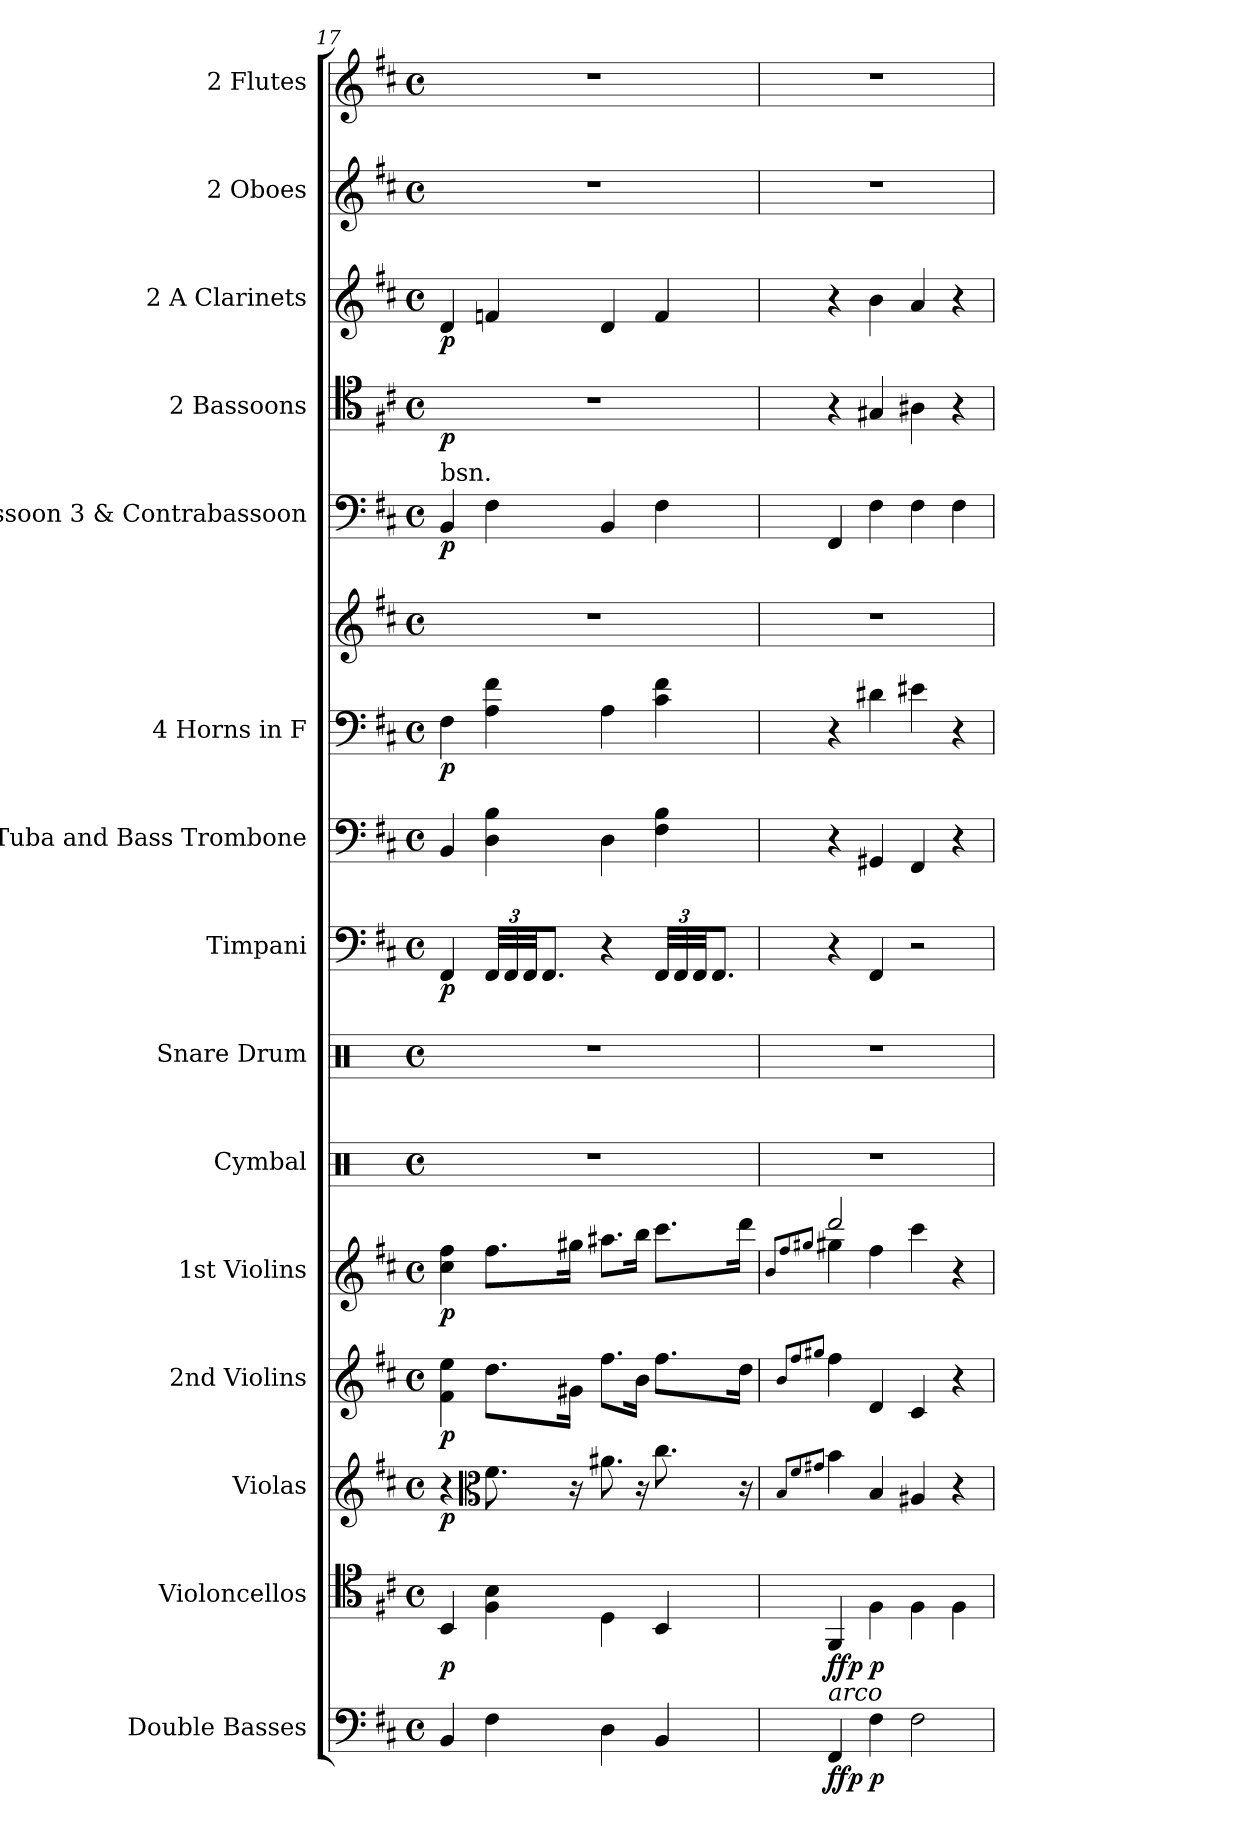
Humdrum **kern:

**kern	**dynam	**kern	**dynam	**kern	**dynam	**kern	**dynam	**kern	**dynam	**kern	**kern	**kern	**dynam	**kern	**kern	**kern	**dynam	**kern	**dynam	**kern	**dynam	**kern	**dynam	**kern	**kern
*part15	*part15	*part14	*part14	*part13	*part13	*part12	*part12	*part11	*part11	*part10	*part9	*part8	*part8	*part7	*part6	*part6	*part6	*part5	*part5	*part4	*part4	*part3	*part3	*part2	*part1
*staff16	*staff16	*staff15	*staff15	*staff14	*staff14	*staff13	*staff13	*staff12	*staff12	*staff11	*staff10	*staff9	*staff9	*staff8	*staff7	*staff6	*staff6/7	*staff5	*staff5	*staff4	*staff4	*staff3	*staff3	*staff2	*staff1
*I"Double Basses	*	*I"Violoncellos	*	*I"Violas	*	*I"2nd Violins	*	*I"1st Violins	*	*I"Cymbal	*I"Snare Drum	*I"Timpani	*	*I"Tuba and  Bass Trombone	*I"4 Horns in F	*	*	*I"Bassoon 3 &amp; Contrabassoon	*	*I"2 Bassoons	*	*I"2 A Clarinets	*	*I"2 Oboes	*I"2 Flutes
*	*	*	*	*	*	*	*	*	*	*I'Cym	*I'Sn Dr	*I'Timp	*	*I'Tba	*I'Hn	*	*	*I'Bsn	*	*I'Bsn	*	*I'Cl	*	*I'Ob	*I'Fl
*clefF4	*	*clefC4	*	*clefG2	*	*clefG2	*	*clefG2	*	*clefX	*clefX	*clefF4	*	*clefF4	*clefF4	*clefG2	*	*clefF4	*	*clefC4	*	*clefG2	*	*clefG2	*clefG2
*ITrd7c12	*	*	*	*	*	*	*	*	*	*	*	*	*	*	*ITrd4c7	*ITrd4c7	*	*	*	*	*	*ITrd2c3	*	*	*
*k[f#c#]	*	*k[f#c#]	*	*k[f#c#]	*	*k[f#c#]	*	*k[f#c#]	*	*k[]	*k[]	*k[f#c#]	*	*k[f#c#]	*k[f#]	*k[f#]	*	*k[f#c#]	*	*k[f#c#]	*	*k[f#c#g#d#a#]	*	*k[f#c#]	*k[f#c#]
*M4/4	*	*M4/4	*	*M4/4	*	*M4/4	*	*M4/4	*	*M4/4	*M4/4	*M4/4	*	*M4/4	*M4/4	*M4/4	*	*M4/4	*	*M4/4	*	*M4/4	*	*M4/4	*M4/4
*met(c)	*	*met(c)	*	*met(c)	*	*met(c)	*	*met(c)	*	*met(c)	*met(c)	*met(c)	*	*met(c)	*met(c)	*met(c)	*	*met(c)	*	*met(c)	*	*met(c)	*	*met(c)	*met(c)
=17	=17	=17	=17	=17	=17	=17	=17	=17	=17	=17	=17	=17	=17	=17	=17	=17	=17	=17	=17	=17	=17	=17	=17	=17	=17
!	!	!	!	!	!	!	!	!	!	!	!	!	!	!	!	!	!	!LO:TX:a:t=bsn.	!	!	!	!	!	!	!
!	!	!	!LO:DY:b	!	!LO:DY:b	!	!LO:DY:b	!	!LO:DY:b	!	!	!	!LO:DY:b	!	!	!	!LO:DY:b=2	!	!LO:DY:b	!	!LO:DY:b	!	!LO:DY:b	!	!
4BBB/	.	4BB/	p	4r	p	4f#\ 4ee\	p	4cc#\ 4ff#\	p	1r	1r	4FF#/	p	4BB/	4BB\	1r	p	4BB/	p	1r	p	4B/	p	1r	1r
*	*	*	*	*clefC3	*	*	*	*	*	*	*	*	*	*	*	*	*	*	*	*	*	*	*	*	*
*	*	*	*	*	*	*	*	*	*	*	*	*Xbrackettup	*	*	*	*	*	*	*	*	*	*	*	*	*
4FF#\	.	4F#\ 4B\	.	8.f#\	.	8.dd\L	.	8.ff#\L	.	.	.	48FF#/LLL	.	4D\ 4B\	4D\ 4B\	.	.	4F#\	.	.	.	4dn/	.	.	.
.	.	.	.	.	.	.	.	.	.	.	.	48FF#/	.	.	.	.	.	.	.	.	.	.	.	.	.
.	.	.	.	.	.	.	.	.	.	.	.	48FF#/JJ	.	.	.	.	.	.	.	.	.	.	.	.	.
.	.	.	.	.	.	.	.	.	.	.	.	8.FF#/J	.	.	.	.	.	.	.	.	.	.	.	.	.
.	.	.	.	16r	.	16g#X\Jk	.	16gg#X\Jk	.	.	.	.	.	.	.	.	.	.	.	.	.	.	.	.	.
4DD\	.	4D\	.	8.a#X\	.	8.ff#\L	.	8.aa#X\L	.	.	.	4r	.	4D\	4D\	.	.	4BB/	.	.	.	4B/	.	.	.
.	.	.	.	16r	.	16b\Jk	.	16bb\Jk	.	.	.	.	.	.	.	.	.	.	.	.	.	.	.	.	.
4BBB/	.	4BB/	.	8.cc#\	.	8.ff#\L	.	8.ccc#\L	.	.	.	48FF#/LLL	.	4F#\ 4B\	4F#\ 4B\	.	.	4F#\	.	.	.	4d/	.	.	.
.	.	.	.	.	.	.	.	.	.	.	.	48FF#/	.	.	.	.	.	.	.	.	.	.	.	.	.
.	.	.	.	.	.	.	.	.	.	.	.	48FF#/JJ	.	.	.	.	.	.	.	.	.	.	.	.	.
.	.	.	.	.	.	.	.	.	.	.	.	8.FF#/J	.	.	.	.	.	.	.	.	.	.	.	.	.
.	.	.	.	16r	.	16dd\Jk	.	16ddd\Jk	.	.	.	.	.	.	.	.	.	.	.	.	.	.	.	.	.
=18	=18	=18	=18	=18	=18	=18	=18	=18	=18	=18	=18	=18	=18	=18	=18	=18	=18	=18	=18	=18	=18	=18	=18	=18	=18
.	.	.	.	8qB/L	.	8qb/L	.	8qb/L	.	.	.	.	.	.	.	.	.	.	.	.	.	.	.	.	.
.	.	.	.	8qf#/	.	8qff#/	.	8qff#/	.	.	.	.	.	.	.	.	.	.	.	.	.	.	.	.	.
.	.	.	.	8qg#X/J	.	8qgg#X/J	.	8qgg#X/J	.	.	.	.	.	.	.	.	.	.	.	.	.	.	.	.	.
*	*	*	*	*	*	*	*	*^	*	*	*	*	*	*	*	*	*	*	*	*	*	*	*	*	*
!LO:TX:a:i:t=arco	!	!	!	!	!	!	!	!	!	!	!	!	!	!	!	!	!	!	!	!	!	!	!	!	!	!
!	!LO:DY:b	!	!	!	!	!	!	!	!	!	!	!	!	!	!	!	!	!	!	!	!	!	!	!	!	!
!	!LO:DY:n=1:b	!	!LO:DY:b	!	!	!	!	!	!	!	!	!	!	!	!	!	!	!	!	!	!	!	!	!	!	!
!	!	!	!LO:DY:n=1:b	!	!	!	!	!	!	!	!	!	!	!	!	!	!	!	!	!	!	!	!	!	!	!
4FFF#/	f fp	4FF#/	f fp	4b\	.	4ff#\	.	2ddd/	4gg#\	.	1r	1r	4r	.	4r	4r	1r	.	4FF#/	.	4r	.	4r	.	1r	1r
!	!LO:DY:n=2:b	!	!LO:DY:n=2:b	!	!	!	!	!	!	!	!	!	!	!	!	!	!	!	!	!	!	!	!	!	!	!
4FF#\	p	4F#\	p	4B/	.	4d/	.	.	4ff#\	.	.	.	4FF#/	.	4GG#X/	4G#X\	.	.	4F#\	.	4G#X/	.	4g#\	.	.	.
2FF#\	.	4F#\	.	4A#X/	.	4c#/	.	4ccc#\	2ryy	.	.	.	2r	.	4FF#/	4A#X\	.	.	4F#\	.	4A#X\	.	4f#/	.	.	.
.	.	4F#\	.	4r	.	4r	.	4r	.	.	.	.	.	.	4r	4r	.	.	4F#\	.	4r	.	4r	.	.	.
*	*	*	*	*	*	*	*	*v	*v	*	*	*	*	*	*	*	*	*	*	*	*	*	*	*	*	*
=	=	=	=	=	=	=	=	=	=	=	=	=	=	=	=	=	=	=	=	=	=	=	=	=	=
*-	*-	*-	*-	*-	*-	*-	*-	*-	*-	*-	*-	*-	*-	*-	*-	*-	*-	*-	*-	*-	*-	*-	*-	*-	*-
